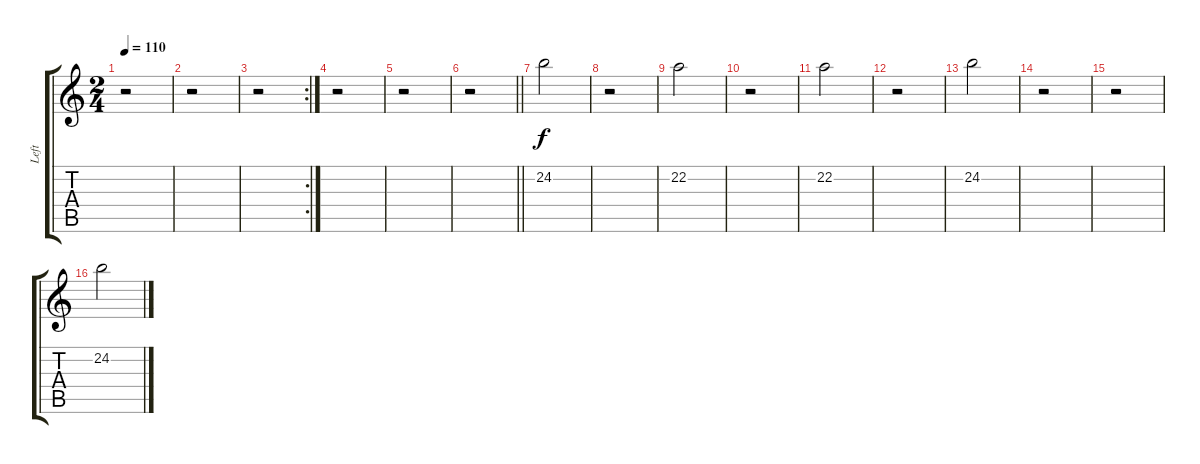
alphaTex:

\track ("Left" "Left") {instrument fx3crystal}
\staff {score tabs}
\tuning (E4 B3 G3 D3 A2 E2) {hide}
\ts (2 4)
\tempo 110
\clef g2
\ks c
r.2{dy mf} |
r.2 |
\rc 2
r.2 |
r.2 |
r.2 |
\barLineRight lightlight
r.2 |
24.2.2{dy f} |
r.2 |
22.2.2 |
r.2 |
22.2.2 |
r.2 |
24.2.2 |
r.2 |
r.2 |
24.2.2
